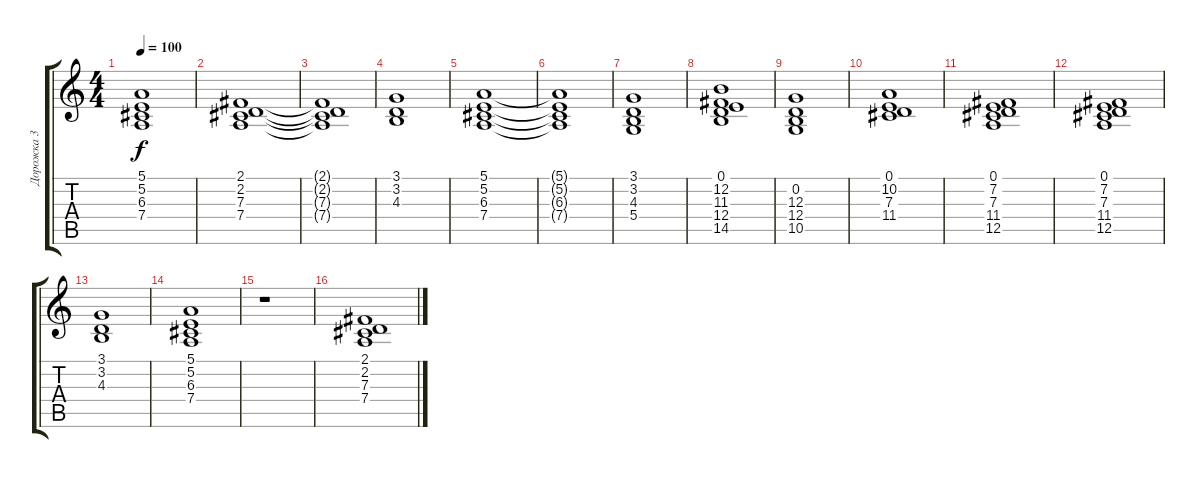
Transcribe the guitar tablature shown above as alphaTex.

\track ("Дорожка 3" "Дорожка 3") {instrument synthstrings1}
\staff {score tabs}
\tuning (E4 B3 G3 D3 A2 E2) {hide}
\ts (4 4)
\tempo 100
\clef g2
\ks c
(5.1{t} 5.2{t} 6.3{t} 7.4{t}).1{dy f} |
(2.1 2.2 7.3 7.4).1 |
(2.1{t} 2.2{t} 7.3{t} 7.4{t}).1 |
(3.1 3.2 4.3).1 |
(5.1 5.2 6.3 7.4).1 |
(5.1{t} 5.2{t} 6.3{t} 7.4{t}).1 |
(3.1 3.2 4.3 5.4).1 |
(0.1 12.2 11.3 12.4 14.5).1 |
(0.2 12.3 12.4 10.5).1 |
(0.1 10.2 7.3 11.4).1 |
(0.1 7.2 7.3 11.4 12.5).1 |
(0.1 7.2 7.3 11.4 12.5).1 |
(3.1 3.2 4.3).1 |
(5.1 5.2 6.3 7.4).1 |
r.1 |
(2.1 2.2 7.3 7.4).1
